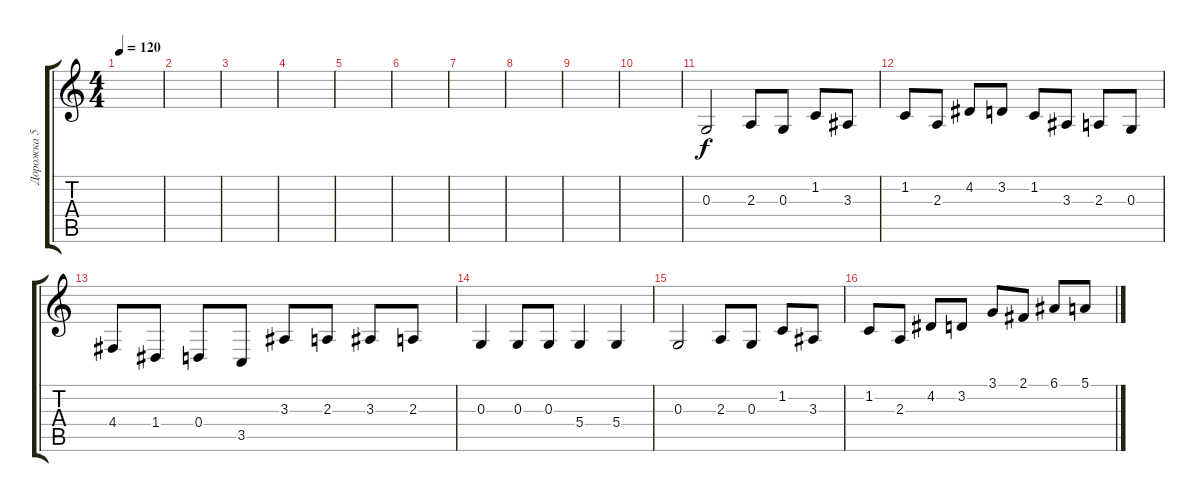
\track ("Дорожка 5" "Дорожка 5") {instrument lead1square}
\staff {score tabs}
\tuning (E4 B3 G3 D3 A2 E2) {hide}
\ts (4 4)
\tempo 120
\clef g2
\ks c
|
|
|
|
|
|
|
|
|
|
0.3.2 2.3.8 0.3.8 1.2.8 3.3.8 |
1.2.8 2.3.8 4.2.8 3.2.8 1.2.8 3.3.8 2.3.8 0.3.8 |
4.4.8 1.4.8 0.4.8 3.5.8 3.3.8 2.3.8 3.3.8 2.3.8 |
0.3.4 0.3.8 0.3.8 5.4.4 5.4.4 |
0.3.2 2.3.8 0.3.8 1.2.8 3.3.8 |
1.2.8 2.3.8 4.2.8 3.2.8 3.1.8 2.1.8 6.1.8 5.1.8
